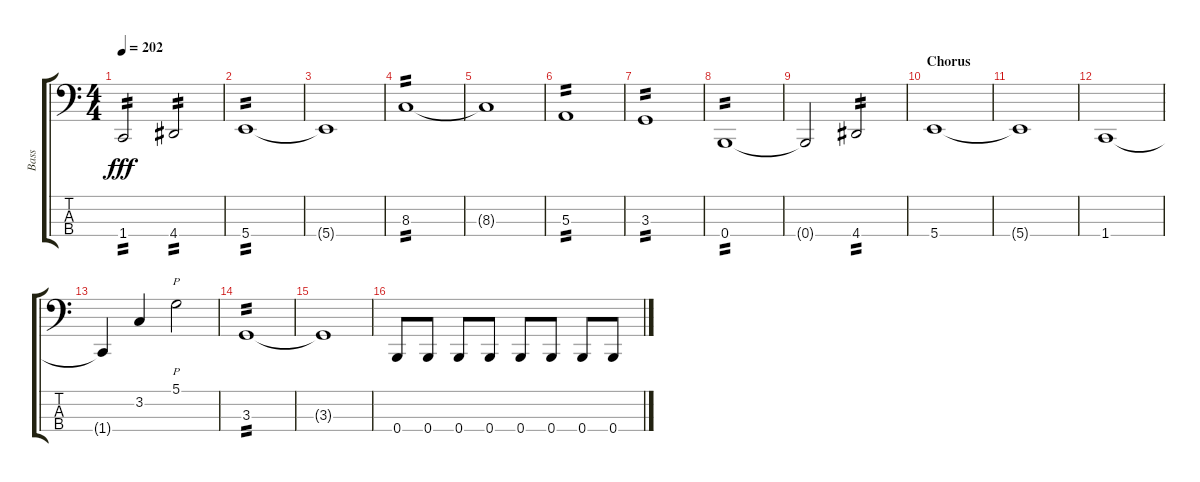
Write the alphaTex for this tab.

\track ("Bass" "Bass") {instrument electricbassfinger}
\staff {score tabs}
\tuning (D2 A1 E1 B0) {hide}
\ts (4 4)
\tempo 202
\clef f4
\ks c
1.4.2{tp 2 dy fff} 4.4.2{tp 2} |
5.4.1{tp 2} |
5.4{t}.1 |
8.3.1{tp 2} |
8.3{t}.1 |
5.3.1{tp 2} |
3.3.1{tp 2} |
0.4.1{tp 2} |
0.4{t}.2 4.4.2{tp 2} |
\section ("" "Chorus")
5.4.1 |
5.4{t}.1 |
1.4.1 |
1.4{t}.4 3.2.4 5.1.2{p} |
3.3.1{tp 2} |
3.3{t}.1 |
0.4.8 0.4.8 0.4.8 0.4.8 0.4.8 0.4.8 0.4.8 0.4.8
